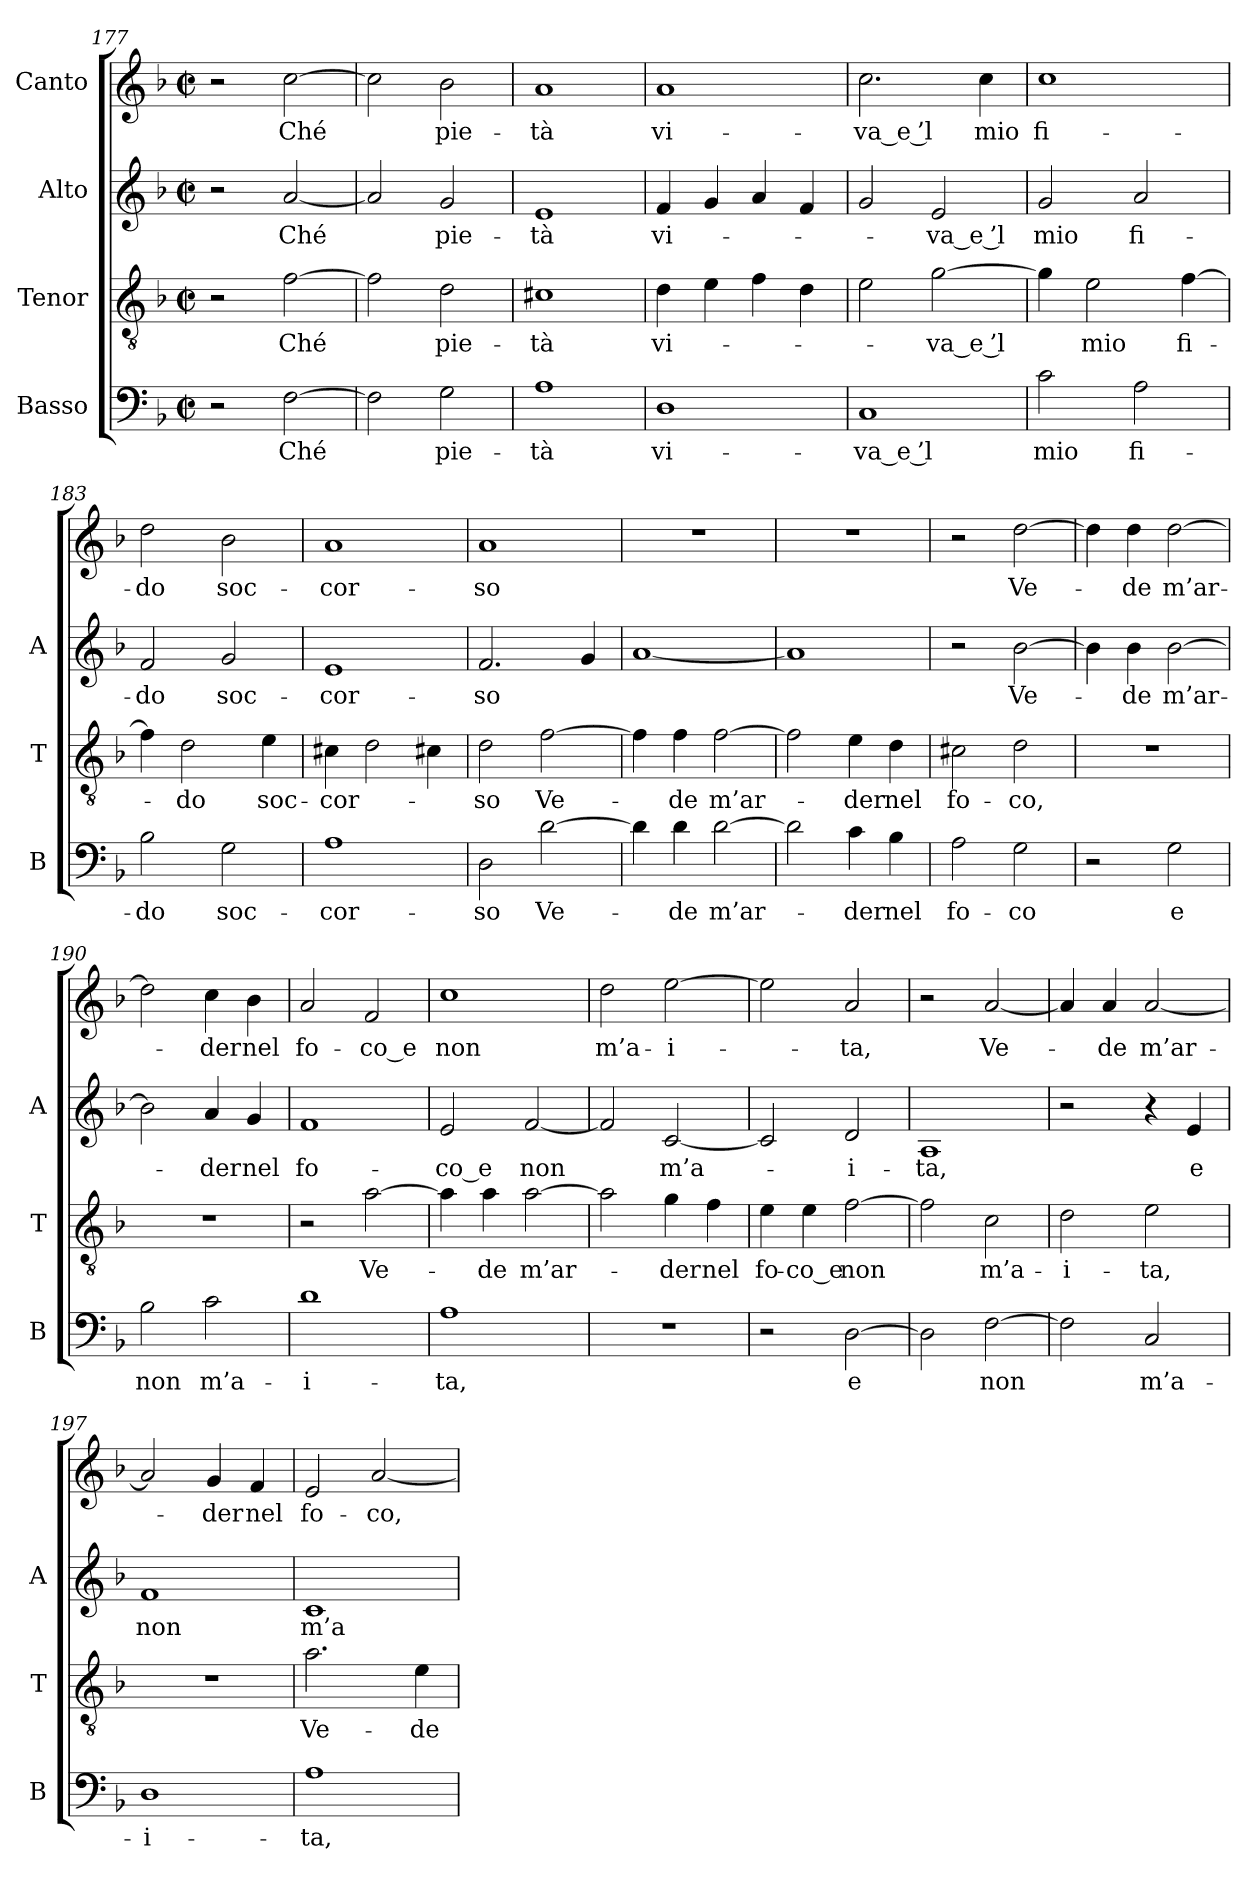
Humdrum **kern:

**kern	**text	**kern	**text	**kern	**text	**kern	**text
*part4	*part4	*part3	*part3	*part2	*part2	*part1	*part1
*staff4	*staff4	*staff3	*staff3	*staff2	*staff2	*staff1	*staff1
*I"Basso	*	*I"Tenor	*	*I"Alto	*	*I"Canto	*
*I'B	*	*I'T	*	*I'A	*	*	*
*clefF4	*	*clefGv2	*	*clefG2	*	*clefG2	*
*k[b-]	*	*k[b-]	*	*k[b-]	*	*k[b-]	*
*F:	*	*F:	*	*F:	*	*F:	*
*M2/2	*	*M2/2	*	*M2/2	*	*M2/2	*
*met(c|)	*	*met(c|)	*	*met(c|)	*	*met(c|)	*
=177	=177	=177	=177	=177	=177	=177	=177
2r	.	2r	.	2r	.	2r	.
[2F	-Ché	[2f	-Ché	[2a	-Ché	[2cc	-Ché
=178	=178	=178	=178	=178	=178	=178	=178
2F]	.	2f]	.	2a]	.	2cc]	.
2G	pie-	2d	pie-	2g	pie-	2b-	pie-
=179	=179	=179	=179	=179	=179	=179	=179
1A	-tà	1c#X	-tà	1e	-tà	1a	-tà
=180	=180	=180	=180	=180	=180	=180	=180
1D	vi-	4d	vi-	4f	vi-	1a	vi-
.	.	4e	.	4g	.	.	.
.	.	4f	.	4a	.	.	.
.	.	4d	.	4f	.	.	.
=181	=181	=181	=181	=181	=181	=181	=181
1C	-va_e ’l	2e	.	2g	.	2.cc	-va_e ’l
.	.	[2g	-va_e ’l	2e	-va_e ’l	.	.
.	.	.	.	.	.	4cc	-mio
=182	=182	=182	=182	=182	=182	=182	=182
2c	-mio	4g]	.	2g	-mio	1cc	fi-
.	.	2e	-mio	.	.	.	.
2A	fi-	.	.	2a	fi-	.	.
.	.	[4f	fi-	.	.	.	.
=183	=183	=183	=183	=183	=183	=183	=183
2B-	-do	4f]	.	2f	-do	2dd	-do
.	.	2d	-do	.	.	.	.
2G	soc-	.	.	2g	soc-	2b-	soc-
.	.	4e	soc-	.	.	.	.
=184	=184	=184	=184	=184	=184	=184	=184
1A	cor-	4c#X	cor-	1e	cor-	1a	cor-
.	.	2d	.	.	.	.	.
.	.	4c#X	.	.	.	.	.
=185	=185	=185	=185	=185	=185	=185	=185
2D	-so	2d	-so	2.f	-so	1a	-so
[2d	Ve-	[2f	Ve-	.	.	.	.
.	.	.	.	4g	.	.	.
=186	=186	=186	=186	=186	=186	=186	=186
4d]	.	4f]	.	[1a	.	1r	.
4d	-de	4f	-de	.	.	.	.
[2d	m’ar-	[2f	m’ar-	.	.	.	.
!!LO:PB:g=z
=187	=187	=187	=187	=187	=187	=187	=187
2d]	.	2f]	.	1a]	.	1r	.
4c	-der	4e	-der	.	.	.	.
4B-	-nel	4d	-nel	.	.	.	.
=188	=188	=188	=188	=188	=188	=188	=188
2A	fo-	2c#X	fo-	2r	.	2r	.
2G	-co	2d	-co,	[2b-	Ve-	[2dd	Ve-
=189	=189	=189	=189	=189	=189	=189	=189
2r	.	1r	.	4b-]	.	4dd]	.
.	.	.	.	4b-	-de	4dd	-de
2G	-e	.	.	[2b-	m’ar-	[2dd	m’ar-
=190	=190	=190	=190	=190	=190	=190	=190
2B-	-non	1r	.	2b-]	.	2dd]	.
2c	m’a-	.	.	4a	-der	4cc	-der
.	.	.	.	4g	-nel	4b-	-nel
=191	=191	=191	=191	=191	=191	=191	=191
1d	i-	2r	.	1f	fo-	2a	fo-
.	.	[2a	Ve-	.	.	2f	-co_e
=192	=192	=192	=192	=192	=192	=192	=192
1A	-ta,	4a]	.	2e	-co_e	1cc	-non
.	.	4a	-de	.	.	.	.
.	.	[2a	m’ar-	[2f	-non	.	.
=193	=193	=193	=193	=193	=193	=193	=193
1r	.	2a]	.	2f]	.	2dd	m’a-
.	.	4g	-der	[2c	m’a-	[2ee	i-
.	.	4f	-nel	.	.	.	.
=194	=194	=194	=194	=194	=194	=194	=194
2r	.	4e	fo-	2c]	.	2ee]	.
.	.	4e	-co_e	.	.	.	.
[2D	-e	[2f	-non	2d	i-	2a	-ta,
=195	=195	=195	=195	=195	=195	=195	=195
2D]	.	2f]	.	1A	-ta,	2r	.
[2F	-non	2c	m’a-	.	.	[2a	Ve-
=196	=196	=196	=196	=196	=196	=196	=196
2F]	.	2d	i-	2r	.	4a]	.
.	.	.	.	.	.	4a	-de
2C	m’a-	2e	-ta,	4r	.	[2a	m’ar-
.	.	.	.	4e	-e	.	.
=197	=197	=197	=197	=197	=197	=197	=197
1D	i-	1r	.	1f	-non	2a]	.
.	.	.	.	.	.	4g	-der
.	.	.	.	.	.	4f	-nel
=198	=198	=198	=198	=198	=198	=198	=198
1A	-ta,	2.a	Ve-	1c	m’a-	2e	fo-
.	.	.	.	.	.	[2a	-co,
.	.	4e	-de	.	.	.	.
=	=	=	=	=	=	=	=
*-	*-	*-	*-	*-	*-	*-	*-
